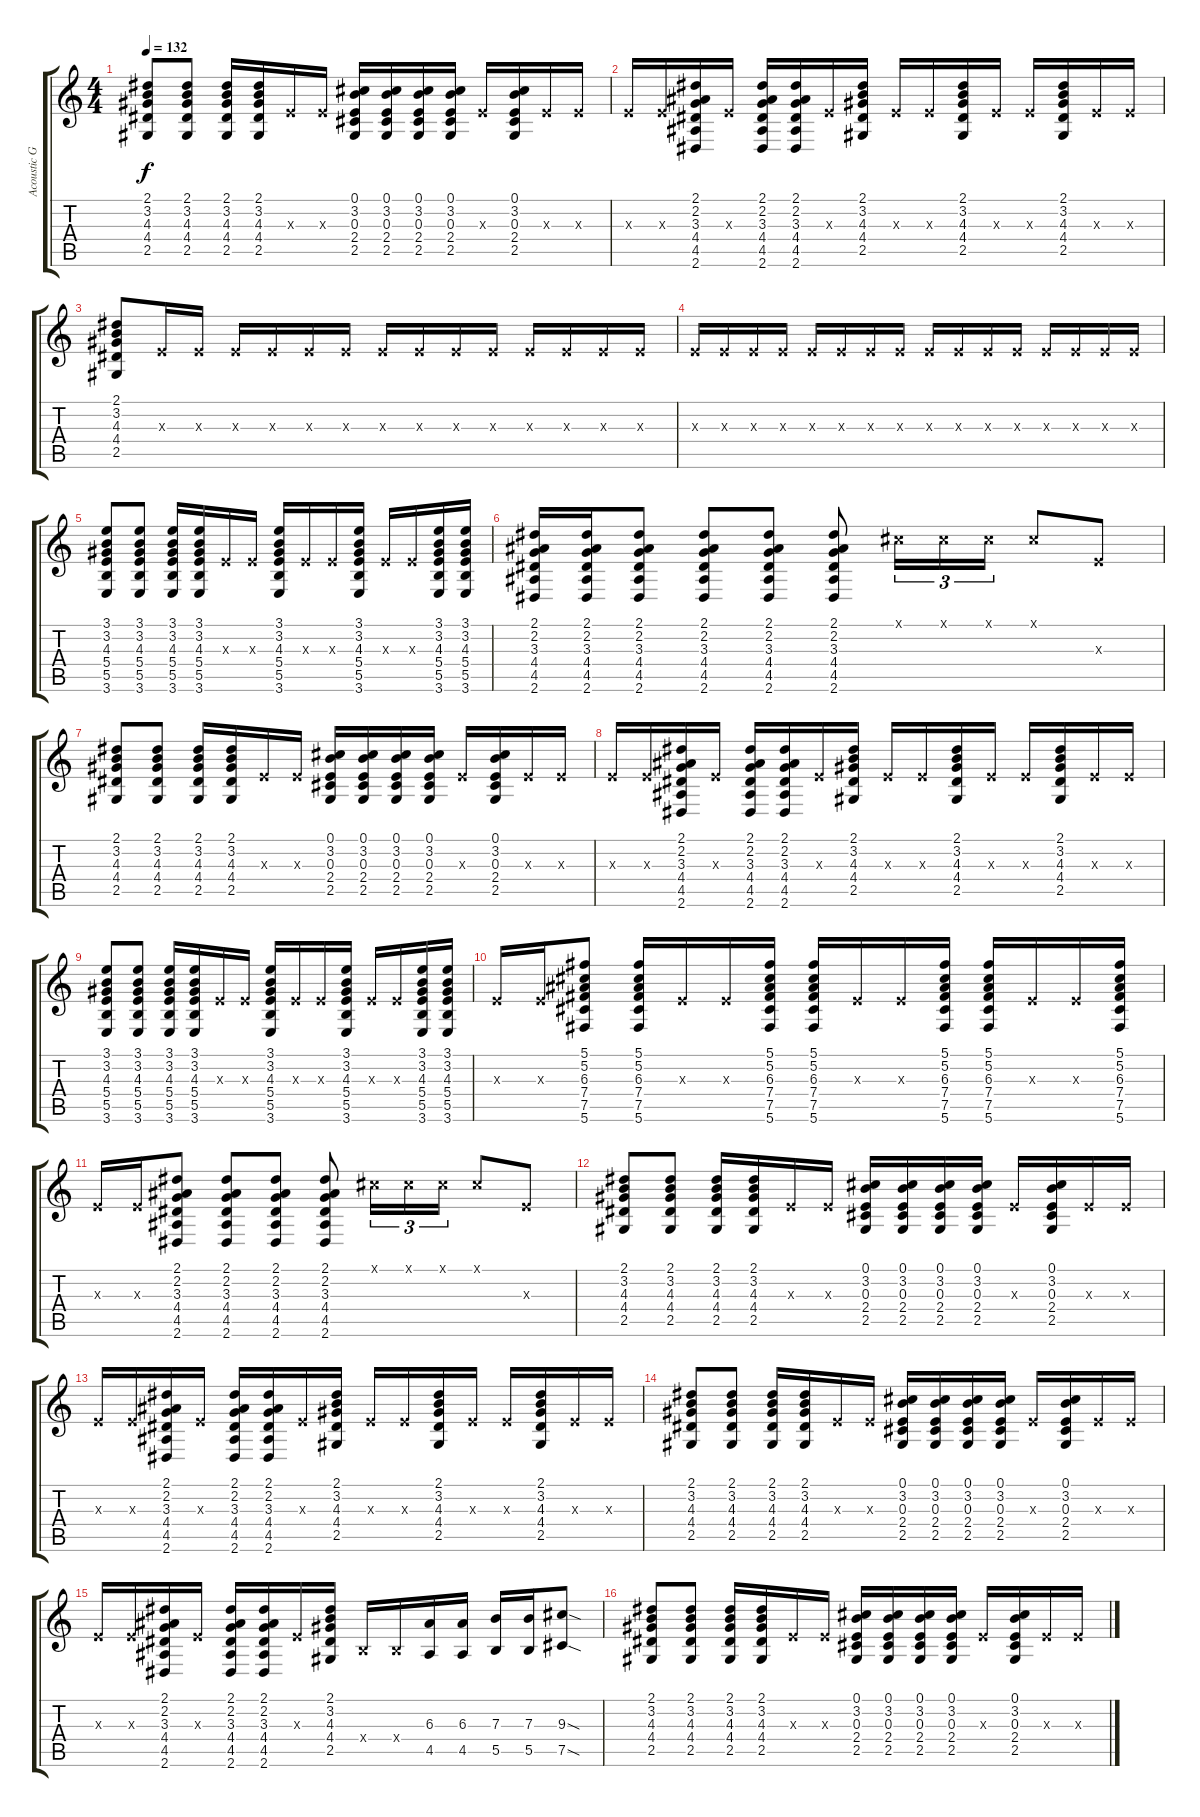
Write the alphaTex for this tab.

\track ("Acoustic Guitar" "Acoustic G") {instrument acousticguitarsteel}
\staff {score tabs}
\tuning (Db4 Ab3 E3 B2 Gb2 Db2) {hide}
\ts (4 4)
\tempo 132
\clef g2
\ks c
(2.1 3.2 4.3 4.4 2.5).8{dy f} (2.1 3.2 4.3 4.4 2.5).8 (2.1 3.2 4.3 4.4 2.5).16 (2.1 3.2 4.3 4.4 2.5).16 0.3{x}.16 0.3{x}.16 (0.1 3.2 0.3 2.4 2.5).16 (0.1 3.2 0.3 2.4 2.5).16 (0.1 3.2 0.3 2.4 2.5).16 (0.1 3.2 0.3 2.4 2.5).16 0.3{x}.16 (0.1 3.2 0.3 2.4 2.5).16 0.3{x}.16 0.3{x}.16 |
0.3{x}.16 0.3{x}.16 (2.1 2.2 3.3 4.4 4.5 2.6).16 0.3{x}.16 (2.1 2.2 3.3 4.4 4.5 2.6).16 (2.1 2.2 3.3 4.4 4.5 2.6).16 0.3{x}.16 (2.1 3.2 4.3 4.4 2.5).16 0.3{x}.16 0.3{x}.16 (2.1 3.2 4.3 4.4 2.5).16 0.3{x}.16 0.3{x}.16 (2.1 3.2 4.3 4.4 2.5).16 0.3{x}.16 0.3{x}.16 |
(2.1 3.2 4.3 4.4 2.5).8 0.3{x}.16 0.3{x}.16 0.3{x}.16 0.3{x}.16 0.3{x}.16 0.3{x}.16 0.3{x}.16 0.3{x}.16 0.3{x}.16 0.3{x}.16 0.3{x}.16 0.3{x}.16 0.3{x}.16 0.3{x}.16 |
0.3{x}.16 0.3{x}.16 0.3{x}.16 0.3{x}.16 0.3{x}.16 0.3{x}.16 0.3{x}.16 0.3{x}.16 0.3{x}.16 0.3{x}.16 0.3{x}.16 0.3{x}.16 0.3{x}.16 0.3{x}.16 0.3{x}.16 0.3{x}.16 |
(3.1 3.2 4.3 5.4 5.5 3.6).8 (3.1 3.2 4.3 5.4 5.5 3.6).8 (3.1 3.2 4.3 5.4 5.5 3.6).16 (3.1 3.2 4.3 5.4 5.5 3.6).16 0.3{x}.16 0.3{x}.16 (3.1 3.2 4.3 5.4 5.5 3.6).16 0.3{x}.16 0.3{x}.16 (3.1 3.2 4.3 5.4 5.5 3.6).16 0.3{x}.16 0.3{x}.16 (3.1 3.2 4.3 5.4 5.5 3.6).16 (3.1 3.2 4.3 5.4 5.5 3.6).16 |
(2.1 2.2 3.3 4.4 4.5 2.6).16 (2.1 2.2 3.3 4.4 4.5 2.6).16 (2.1 2.2 3.3 4.4 4.5 2.6).8 (2.1 2.2 3.3 4.4 4.5 2.6).8 (2.1 2.2 3.3 4.4 4.5 2.6).8 (2.1 2.2 3.3 4.4 4.5 2.6).8 0.1{x}.16{tu (3 2)} 0.1{x}.16{tu (3 2)} 0.1{x}.16{tu (3 2)} 0.1{x}.8 0.3{x}.8 |
(2.1 3.2 4.3 4.4 2.5).8 (2.1 3.2 4.3 4.4 2.5).8 (2.1 3.2 4.3 4.4 2.5).16 (2.1 3.2 4.3 4.4 2.5).16 0.3{x}.16 0.3{x}.16 (0.1 3.2 0.3 2.4 2.5).16 (0.1 3.2 0.3 2.4 2.5).16 (0.1 3.2 0.3 2.4 2.5).16 (0.1 3.2 0.3 2.4 2.5).16 0.3{x}.16 (0.1 3.2 0.3 2.4 2.5).16 0.3{x}.16 0.3{x}.16 |
0.3{x}.16 0.3{x}.16 (2.1 2.2 3.3 4.4 4.5 2.6).16 0.3{x}.16 (2.1 2.2 3.3 4.4 4.5 2.6).16 (2.1 2.2 3.3 4.4 4.5 2.6).16 0.3{x}.16 (2.1 3.2 4.3 4.4 2.5).16 0.3{x}.16 0.3{x}.16 (2.1 3.2 4.3 4.4 2.5).16 0.3{x}.16 0.3{x}.16 (2.1 3.2 4.3 4.4 2.5).16 0.3{x}.16 0.3{x}.16 |
(3.1 3.2 4.3 5.4 5.5 3.6).8 (3.1 3.2 4.3 5.4 5.5 3.6).8 (3.1 3.2 4.3 5.4 5.5 3.6).16 (3.1 3.2 4.3 5.4 5.5 3.6).16 0.3{x}.16 0.3{x}.16 (3.1 3.2 4.3 5.4 5.5 3.6).16 0.3{x}.16 0.3{x}.16 (3.1 3.2 4.3 5.4 5.5 3.6).16 0.3{x}.16 0.3{x}.16 (3.1 3.2 4.3 5.4 5.5 3.6).16 (3.1 3.2 4.3 5.4 5.5 3.6).16 |
0.3{x}.16 0.3{x}.16 (5.1 5.2 6.3 7.4 7.5 5.6).8 (5.1 5.2 6.3 7.4 7.5 5.6).16 0.3{x}.16 0.3{x}.16 (5.1 5.2 6.3 7.4 7.5 5.6).16 (5.1 5.2 6.3 7.4 7.5 5.6).16 0.3{x}.16 0.3{x}.16 (5.1 5.2 6.3 7.4 7.5 5.6).16 (5.1 5.2 6.3 7.4 7.5 5.6).16 0.3{x}.16 0.3{x}.16 (5.1 5.2 6.3 7.4 7.5 5.6).16 |
0.3{x}.16 0.3{x}.16 (2.1 2.2 3.3 4.4 4.5 2.6).8 (2.1 2.2 3.3 4.4 4.5 2.6).8 (2.1 2.2 3.3 4.4 4.5 2.6).8 (2.1 2.2 3.3 4.4 4.5 2.6).8 0.1{x}.16{tu (3 2)} 0.1{x}.16{tu (3 2)} 0.1{x}.16{tu (3 2)} 0.1{x}.8 0.3{x}.8 |
(2.1 3.2 4.3 4.4 2.5).8 (2.1 3.2 4.3 4.4 2.5).8 (2.1 3.2 4.3 4.4 2.5).16 (2.1 3.2 4.3 4.4 2.5).16 0.3{x}.16 0.3{x}.16 (0.1 3.2 0.3 2.4 2.5).16 (0.1 3.2 0.3 2.4 2.5).16 (0.1 3.2 0.3 2.4 2.5).16 (0.1 3.2 0.3 2.4 2.5).16 0.3{x}.16 (0.1 3.2 0.3 2.4 2.5).16 0.3{x}.16 0.3{x}.16 |
0.3{x}.16 0.3{x}.16 (2.1 2.2 3.3 4.4 4.5 2.6).16 0.3{x}.16 (2.1 2.2 3.3 4.4 4.5 2.6).16 (2.1 2.2 3.3 4.4 4.5 2.6).16 0.3{x}.16 (2.1 3.2 4.3 4.4 2.5).16 0.3{x}.16 0.3{x}.16 (2.1 3.2 4.3 4.4 2.5).16 0.3{x}.16 0.3{x}.16 (2.1 3.2 4.3 4.4 2.5).16 0.3{x}.16 0.3{x}.16 |
(2.1 3.2 4.3 4.4 2.5).8 (2.1 3.2 4.3 4.4 2.5).8 (2.1 3.2 4.3 4.4 2.5).16 (2.1 3.2 4.3 4.4 2.5).16 0.3{x}.16 0.3{x}.16 (0.1 3.2 0.3 2.4 2.5).16 (0.1 3.2 0.3 2.4 2.5).16 (0.1 3.2 0.3 2.4 2.5).16 (0.1 3.2 0.3 2.4 2.5).16 0.3{x}.16 (0.1 3.2 0.3 2.4 2.5).16 0.3{x}.16 0.3{x}.16 |
0.3{x}.16 0.3{x}.16 (2.1 2.2 3.3 4.4 4.5 2.6).16 0.3{x}.16 (2.1 2.2 3.3 4.4 4.5 2.6).16 (2.1 2.2 3.3 4.4 4.5 2.6).16 0.3{x}.16 (2.1 3.2 4.3 4.4 2.5).16 0.4{x}.16 0.4{x}.16 (6.3 4.5).16 (6.3 4.5).16 (7.3 5.5).16 (7.3 5.5).16 (9.3{sod} 7.5{sod}).8 |
(2.1 3.2 4.3 4.4 2.5).8 (2.1 3.2 4.3 4.4 2.5).8 (2.1 3.2 4.3 4.4 2.5).16 (2.1 3.2 4.3 4.4 2.5).16 0.3{x}.16 0.3{x}.16 (0.1 3.2 0.3 2.4 2.5).16 (0.1 3.2 0.3 2.4 2.5).16 (0.1 3.2 0.3 2.4 2.5).16 (0.1 3.2 0.3 2.4 2.5).16 0.3{x}.16 (0.1 3.2 0.3 2.4 2.5).16 0.3{x}.16 0.3{x}.16
